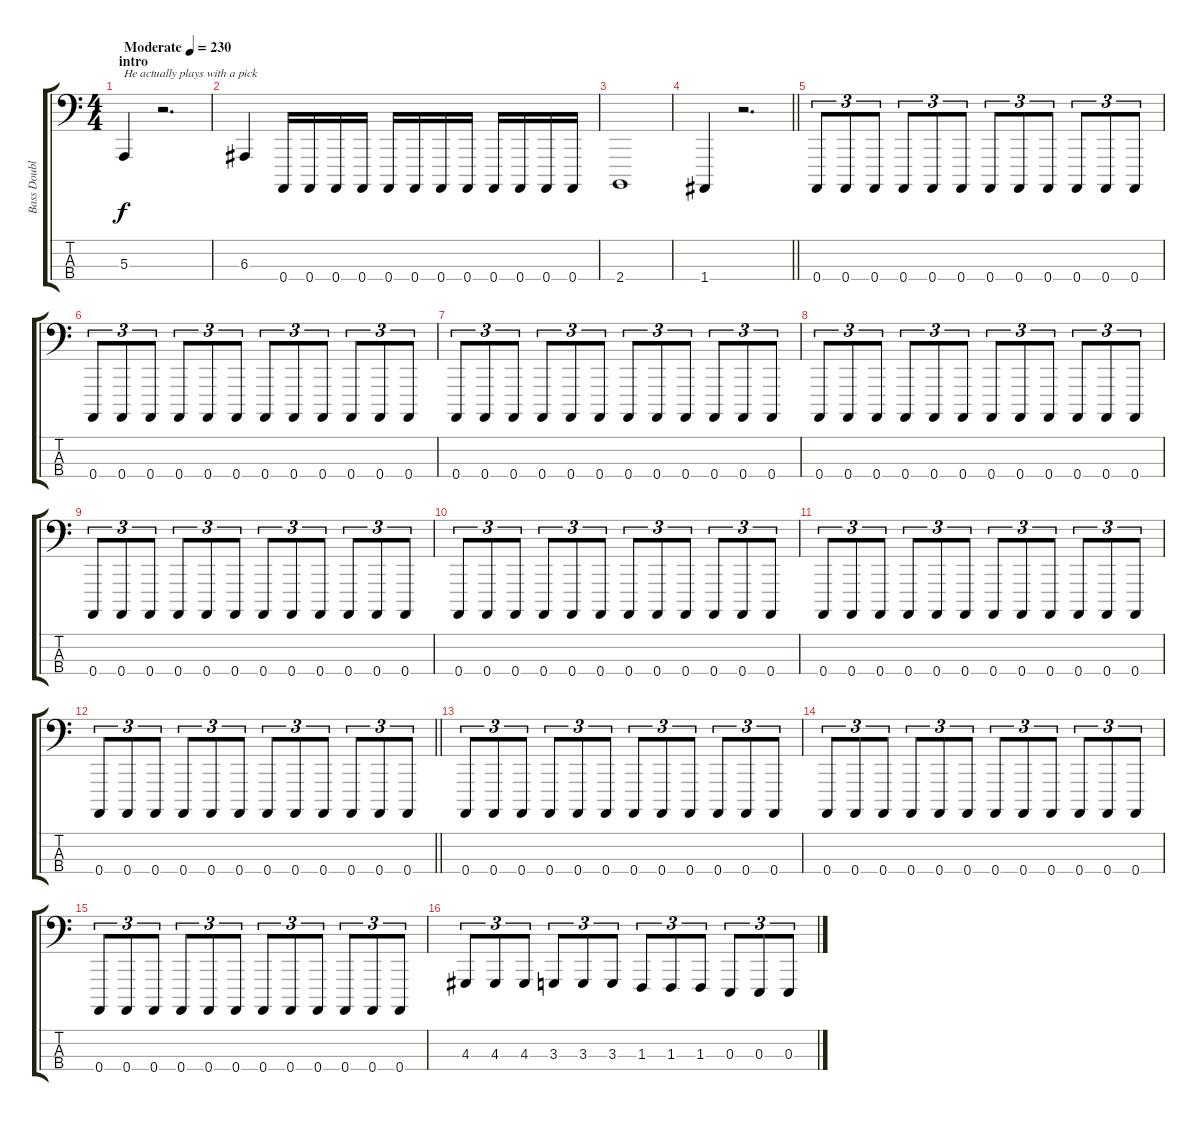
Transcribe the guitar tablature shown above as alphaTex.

\track ("Bass Double" "Bass Doubl") {instrument harpsichord}
\staff {score tabs}
\tuning (D2 A1 E1 A0) {hide}
\ts (4 4)
\section ("" "intro")
\tempo (230 "Moderate")
\clef f4
\ks c
5.3.4{txt "He actually plays with a pick" dy f instrument harpsichord} r.2{d} |
6.3.4 0.4.16 0.4.16 0.4.16 0.4.16 0.4.16 0.4.16 0.4.16 0.4.16 0.4.16 0.4.16 0.4.16 0.4.16 |
2.4.1 |
\barLineRight lightlight
1.4.4 r.2{d} |
\section ("" "")
0.4.8{tu (3 2)} 0.4.8{tu (3 2)} 0.4.8{tu (3 2)} 0.4.8{tu (3 2)} 0.4.8{tu (3 2)} 0.4.8{tu (3 2)} 0.4.8{tu (3 2)} 0.4.8{tu (3 2)} 0.4.8{tu (3 2)} 0.4.8{tu (3 2)} 0.4.8{tu (3 2)} 0.4.8{tu (3 2)} |
0.4.8{tu (3 2)} 0.4.8{tu (3 2)} 0.4.8{tu (3 2)} 0.4.8{tu (3 2)} 0.4.8{tu (3 2)} 0.4.8{tu (3 2)} 0.4.8{tu (3 2)} 0.4.8{tu (3 2)} 0.4.8{tu (3 2)} 0.4.8{tu (3 2)} 0.4.8{tu (3 2)} 0.4.8{tu (3 2)} |
0.4.8{tu (3 2)} 0.4.8{tu (3 2)} 0.4.8{tu (3 2)} 0.4.8{tu (3 2)} 0.4.8{tu (3 2)} 0.4.8{tu (3 2)} 0.4.8{tu (3 2)} 0.4.8{tu (3 2)} 0.4.8{tu (3 2)} 0.4.8{tu (3 2)} 0.4.8{tu (3 2)} 0.4.8{tu (3 2)} |
0.4.8{tu (3 2)} 0.4.8{tu (3 2)} 0.4.8{tu (3 2)} 0.4.8{tu (3 2)} 0.4.8{tu (3 2)} 0.4.8{tu (3 2)} 0.4.8{tu (3 2)} 0.4.8{tu (3 2)} 0.4.8{tu (3 2)} 0.4.8{tu (3 2)} 0.4.8{tu (3 2)} 0.4.8{tu (3 2)} |
0.4.8{tu (3 2)} 0.4.8{tu (3 2)} 0.4.8{tu (3 2)} 0.4.8{tu (3 2)} 0.4.8{tu (3 2)} 0.4.8{tu (3 2)} 0.4.8{tu (3 2)} 0.4.8{tu (3 2)} 0.4.8{tu (3 2)} 0.4.8{tu (3 2)} 0.4.8{tu (3 2)} 0.4.8{tu (3 2)} |
0.4.8{tu (3 2)} 0.4.8{tu (3 2)} 0.4.8{tu (3 2)} 0.4.8{tu (3 2)} 0.4.8{tu (3 2)} 0.4.8{tu (3 2)} 0.4.8{tu (3 2)} 0.4.8{tu (3 2)} 0.4.8{tu (3 2)} 0.4.8{tu (3 2)} 0.4.8{tu (3 2)} 0.4.8{tu (3 2)} |
0.4.8{tu (3 2)} 0.4.8{tu (3 2)} 0.4.8{tu (3 2)} 0.4.8{tu (3 2)} 0.4.8{tu (3 2)} 0.4.8{tu (3 2)} 0.4.8{tu (3 2)} 0.4.8{tu (3 2)} 0.4.8{tu (3 2)} 0.4.8{tu (3 2)} 0.4.8{tu (3 2)} 0.4.8{tu (3 2)} |
\barLineRight lightlight
0.4.8{tu (3 2)} 0.4.8{tu (3 2)} 0.4.8{tu (3 2)} 0.4.8{tu (3 2)} 0.4.8{tu (3 2)} 0.4.8{tu (3 2)} 0.4.8{tu (3 2)} 0.4.8{tu (3 2)} 0.4.8{tu (3 2)} 0.4.8{tu (3 2)} 0.4.8{tu (3 2)} 0.4.8{tu (3 2)} |
\section ("" "")
0.4.8{tu (3 2)} 0.4.8{tu (3 2)} 0.4.8{tu (3 2)} 0.4.8{tu (3 2)} 0.4.8{tu (3 2)} 0.4.8{tu (3 2)} 0.4.8{tu (3 2)} 0.4.8{tu (3 2)} 0.4.8{tu (3 2)} 0.4.8{tu (3 2)} 0.4.8{tu (3 2)} 0.4.8{tu (3 2)} |
0.4.8{tu (3 2)} 0.4.8{tu (3 2)} 0.4.8{tu (3 2)} 0.4.8{tu (3 2)} 0.4.8{tu (3 2)} 0.4.8{tu (3 2)} 0.4.8{tu (3 2)} 0.4.8{tu (3 2)} 0.4.8{tu (3 2)} 0.4.8{tu (3 2)} 0.4.8{tu (3 2)} 0.4.8{tu (3 2)} |
0.4.8{tu (3 2)} 0.4.8{tu (3 2)} 0.4.8{tu (3 2)} 0.4.8{tu (3 2)} 0.4.8{tu (3 2)} 0.4.8{tu (3 2)} 0.4.8{tu (3 2)} 0.4.8{tu (3 2)} 0.4.8{tu (3 2)} 0.4.8{tu (3 2)} 0.4.8{tu (3 2)} 0.4.8{tu (3 2)} |
4.3.8{tu (3 2)} 4.3.8{tu (3 2)} 4.3.8{tu (3 2)} 3.3.8{tu (3 2)} 3.3.8{tu (3 2)} 3.3.8{tu (3 2)} 1.3.8{tu (3 2)} 1.3.8{tu (3 2)} 1.3.8{tu (3 2)} 0.3.8{tu (3 2)} 0.3.8{tu (3 2)} 0.3.8{tu (3 2)}
